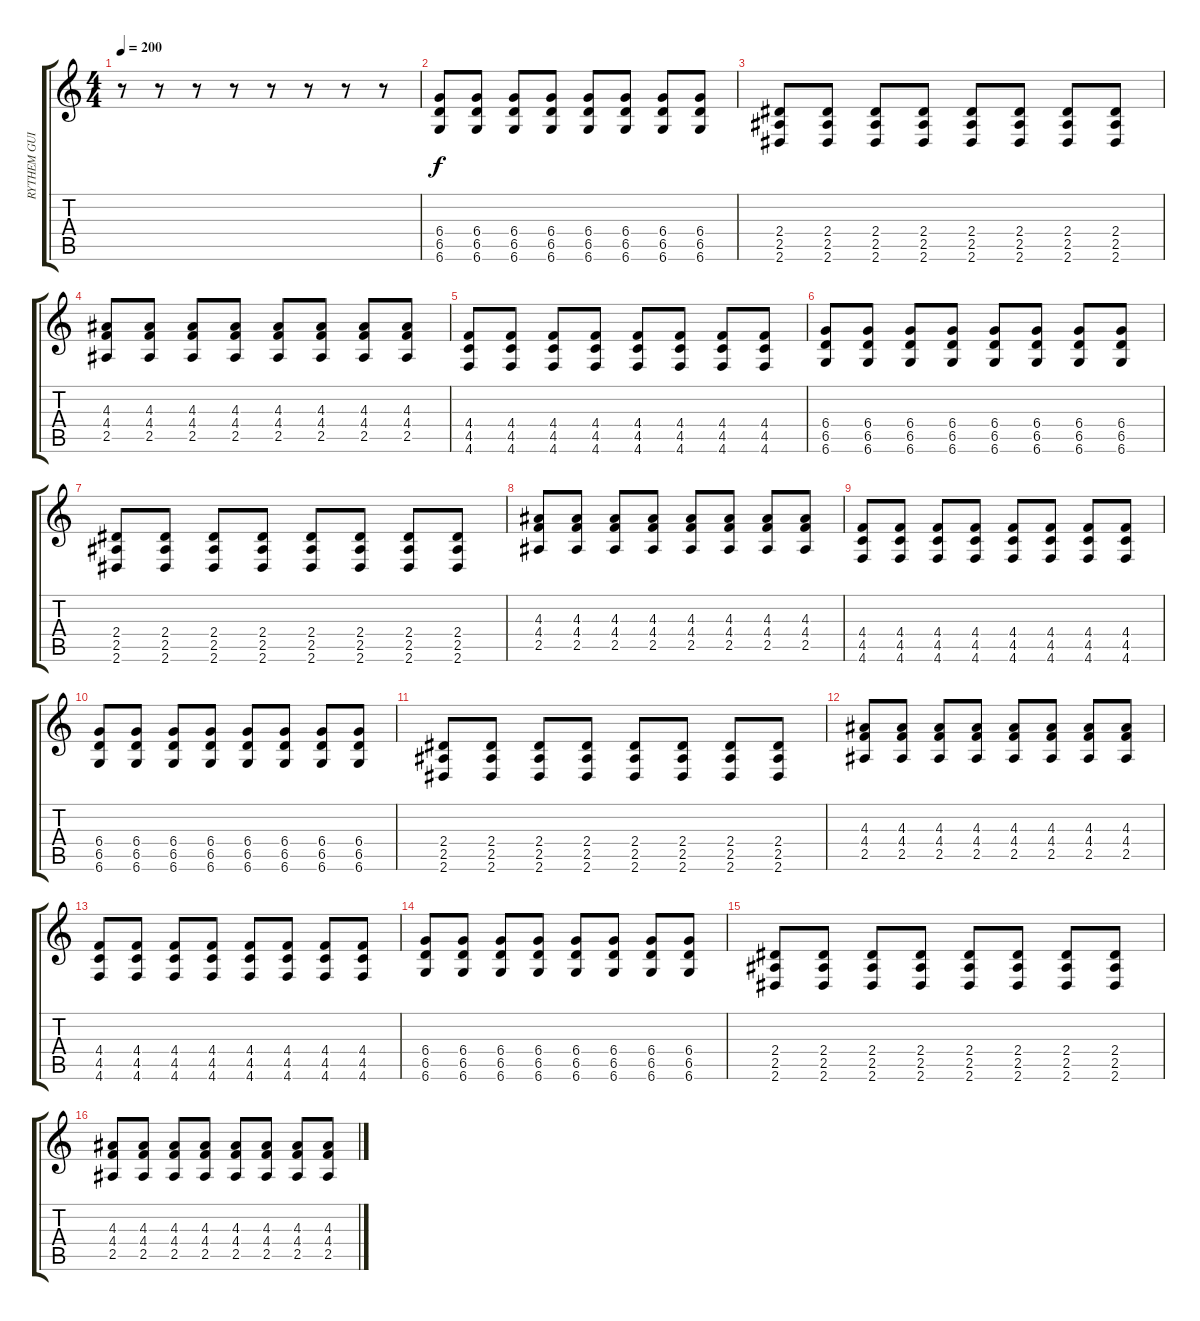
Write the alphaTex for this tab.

\track ("RYTHEM GUITAR" "RYTHEM GUI") {instrument distortionguitar}
\staff {score tabs}
\tuning (Eb4 Bb3 Gb3 Db3 Ab2 Db2) {hide}
\ts (4 4)
\tempo 200
\clef g2
\ks c
r.8{dy f} r.8 r.8 r.8 r.8 r.8 r.8 r.8 |
(6.4 6.5 6.6).8 (6.4 6.5 6.6).8 (6.4 6.5 6.6).8 (6.4 6.5 6.6).8 (6.4 6.5 6.6).8 (6.4 6.5 6.6).8 (6.4 6.5 6.6).8 (6.4 6.5 6.6).8 |
(2.4 2.5 2.6).8 (2.4 2.5 2.6).8 (2.4 2.5 2.6).8 (2.4 2.5 2.6).8 (2.4 2.5 2.6).8 (2.4 2.5 2.6).8 (2.4 2.5 2.6).8 (2.4 2.5 2.6).8 |
(4.3 4.4 2.5).8 (4.3 4.4 2.5).8 (4.3 4.4 2.5).8 (4.3 4.4 2.5).8 (4.3 4.4 2.5).8 (4.3 4.4 2.5).8 (4.3 4.4 2.5).8 (4.3 4.4 2.5).8 |
(4.4 4.5 4.6).8 (4.4 4.5 4.6).8 (4.4 4.5 4.6).8 (4.4 4.5 4.6).8 (4.4 4.5 4.6).8 (4.4 4.5 4.6).8 (4.4 4.5 4.6).8 (4.4 4.5 4.6).8 |
(6.4 6.5 6.6).8 (6.4 6.5 6.6).8 (6.4 6.5 6.6).8 (6.4 6.5 6.6).8 (6.4 6.5 6.6).8 (6.4 6.5 6.6).8 (6.4 6.5 6.6).8 (6.4 6.5 6.6).8 |
(2.4 2.5 2.6).8 (2.4 2.5 2.6).8 (2.4 2.5 2.6).8 (2.4 2.5 2.6).8 (2.4 2.5 2.6).8 (2.4 2.5 2.6).8 (2.4 2.5 2.6).8 (2.4 2.5 2.6).8 |
(4.3 4.4 2.5).8 (4.3 4.4 2.5).8 (4.3 4.4 2.5).8 (4.3 4.4 2.5).8 (4.3 4.4 2.5).8 (4.3 4.4 2.5).8 (4.3 4.4 2.5).8 (4.3 4.4 2.5).8 |
(4.4 4.5 4.6).8 (4.4 4.5 4.6).8 (4.4 4.5 4.6).8 (4.4 4.5 4.6).8 (4.4 4.5 4.6).8 (4.4 4.5 4.6).8 (4.4 4.5 4.6).8 (4.4 4.5 4.6).8 |
(6.4 6.5 6.6).8 (6.4 6.5 6.6).8 (6.4 6.5 6.6).8 (6.4 6.5 6.6).8 (6.4 6.5 6.6).8 (6.4 6.5 6.6).8 (6.4 6.5 6.6).8 (6.4 6.5 6.6).8 |
(2.4 2.5 2.6).8 (2.4 2.5 2.6).8 (2.4 2.5 2.6).8 (2.4 2.5 2.6).8 (2.4 2.5 2.6).8 (2.4 2.5 2.6).8 (2.4 2.5 2.6).8 (2.4 2.5 2.6).8 |
(4.3 4.4 2.5).8 (4.3 4.4 2.5).8 (4.3 4.4 2.5).8 (4.3 4.4 2.5).8 (4.3 4.4 2.5).8 (4.3 4.4 2.5).8 (4.3 4.4 2.5).8 (4.3 4.4 2.5).8 |
(4.4 4.5 4.6).8 (4.4 4.5 4.6).8 (4.4 4.5 4.6).8 (4.4 4.5 4.6).8 (4.4 4.5 4.6).8 (4.4 4.5 4.6).8 (4.4 4.5 4.6).8 (4.4 4.5 4.6).8 |
(6.4 6.5 6.6).8 (6.4 6.5 6.6).8 (6.4 6.5 6.6).8 (6.4 6.5 6.6).8 (6.4 6.5 6.6).8 (6.4 6.5 6.6).8 (6.4 6.5 6.6).8 (6.4 6.5 6.6).8 |
(2.4 2.5 2.6).8 (2.4 2.5 2.6).8 (2.4 2.5 2.6).8 (2.4 2.5 2.6).8 (2.4 2.5 2.6).8 (2.4 2.5 2.6).8 (2.4 2.5 2.6).8 (2.4 2.5 2.6).8 |
(4.3 4.4 2.5).8 (4.3 4.4 2.5).8 (4.3 4.4 2.5).8 (4.3 4.4 2.5).8 (4.3 4.4 2.5).8 (4.3 4.4 2.5).8 (4.3 4.4 2.5).8 (4.3 4.4 2.5).8
